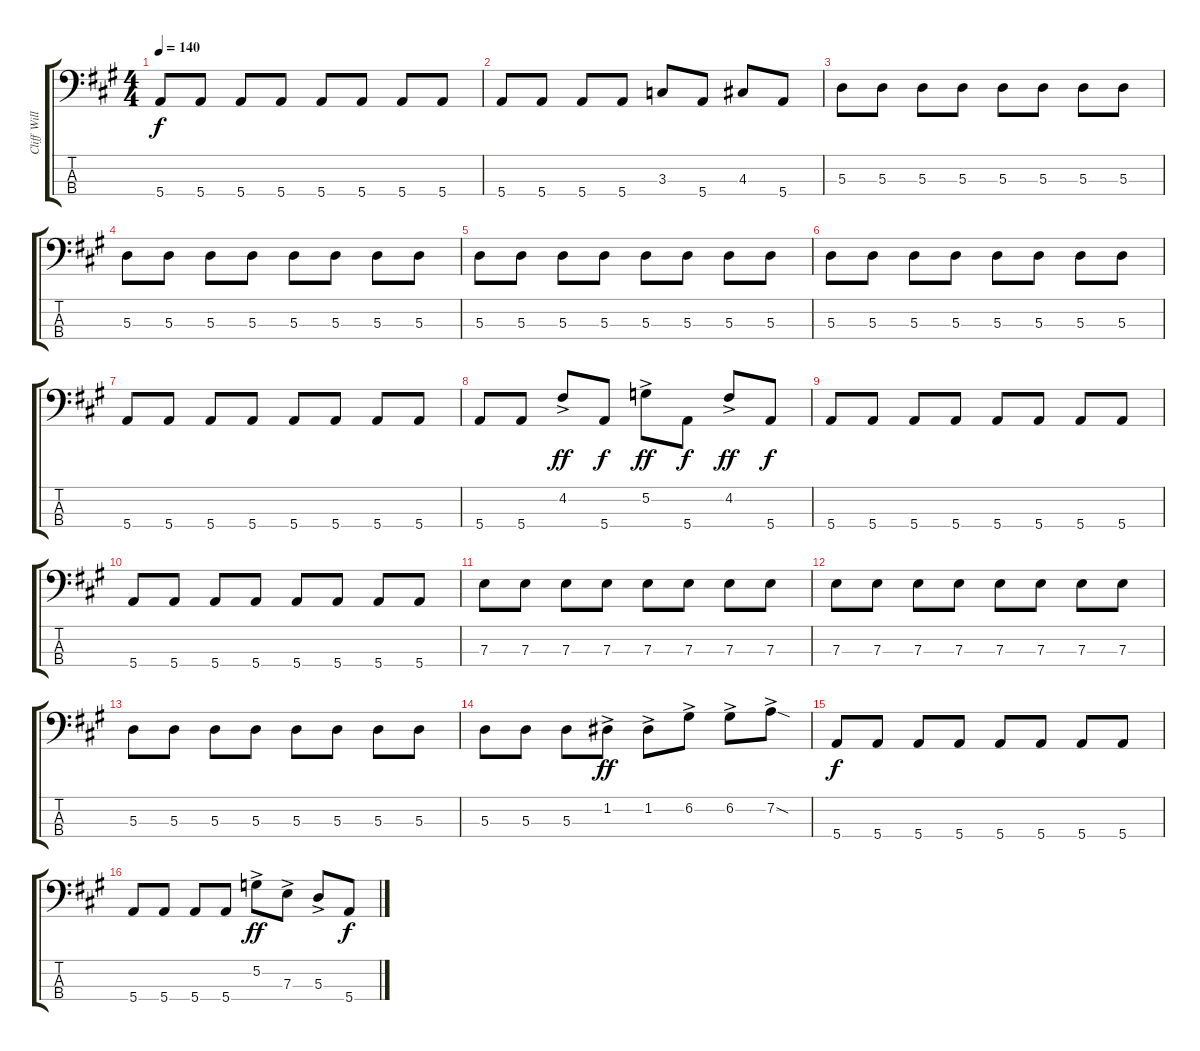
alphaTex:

\track ("Cliff Williams" "Cliff Will") {instrument electricbassfinger}
\staff {score tabs}
\tuning (G2 D2 A1 E1) {hide}
\ts (4 4)
\tempo 140
\clef f4
\ks a
5.4.8{dy f} 5.4.8 5.4.8 5.4.8 5.4.8 5.4.8 5.4.8 5.4.8 |
5.4.8 5.4.8 5.4.8 5.4.8 3.3.8 5.4.8 4.3.8 5.4.8 |
5.3.8 5.3.8 5.3.8 5.3.8 5.3.8 5.3.8 5.3.8 5.3.8 |
5.3.8 5.3.8 5.3.8 5.3.8 5.3.8 5.3.8 5.3.8 5.3.8 |
5.3.8 5.3.8 5.3.8 5.3.8 5.3.8 5.3.8 5.3.8 5.3.8 |
5.3.8 5.3.8 5.3.8 5.3.8 5.3.8 5.3.8 5.3.8 5.3.8 |
5.4.8 5.4.8 5.4.8 5.4.8 5.4.8 5.4.8 5.4.8 5.4.8 |
5.4.8 5.4.8 4.2{ac}.8{dy ff} 5.4.8{dy f} 5.2{ac}.8{dy ff} 5.4.8{dy f} 4.2{ac}.8{dy ff} 5.4.8{dy f} |
5.4.8 5.4.8 5.4.8 5.4.8 5.4.8 5.4.8 5.4.8 5.4.8 |
5.4.8 5.4.8 5.4.8 5.4.8 5.4.8 5.4.8 5.4.8 5.4.8 |
7.3.8 7.3.8 7.3.8 7.3.8 7.3.8 7.3.8 7.3.8 7.3.8 |
7.3.8 7.3.8 7.3.8 7.3.8 7.3.8 7.3.8 7.3.8 7.3.8 |
5.3.8 5.3.8 5.3.8 5.3.8 5.3.8 5.3.8 5.3.8 5.3.8 |
5.3.8 5.3.8 5.3.8 1.2{ac}.8{dy ff} 1.2{ac}.8 6.2{ac}.8 6.2{ac}.8 7.2{sod ac}.8 |
5.4.8{dy f} 5.4.8 5.4.8 5.4.8 5.4.8 5.4.8 5.4.8 5.4.8 |
5.4.8 5.4.8 5.4.8 5.4.8 5.2{ac}.8{dy ff} 7.3{ac}.8 5.3{ac}.8 5.4.8{dy f}
